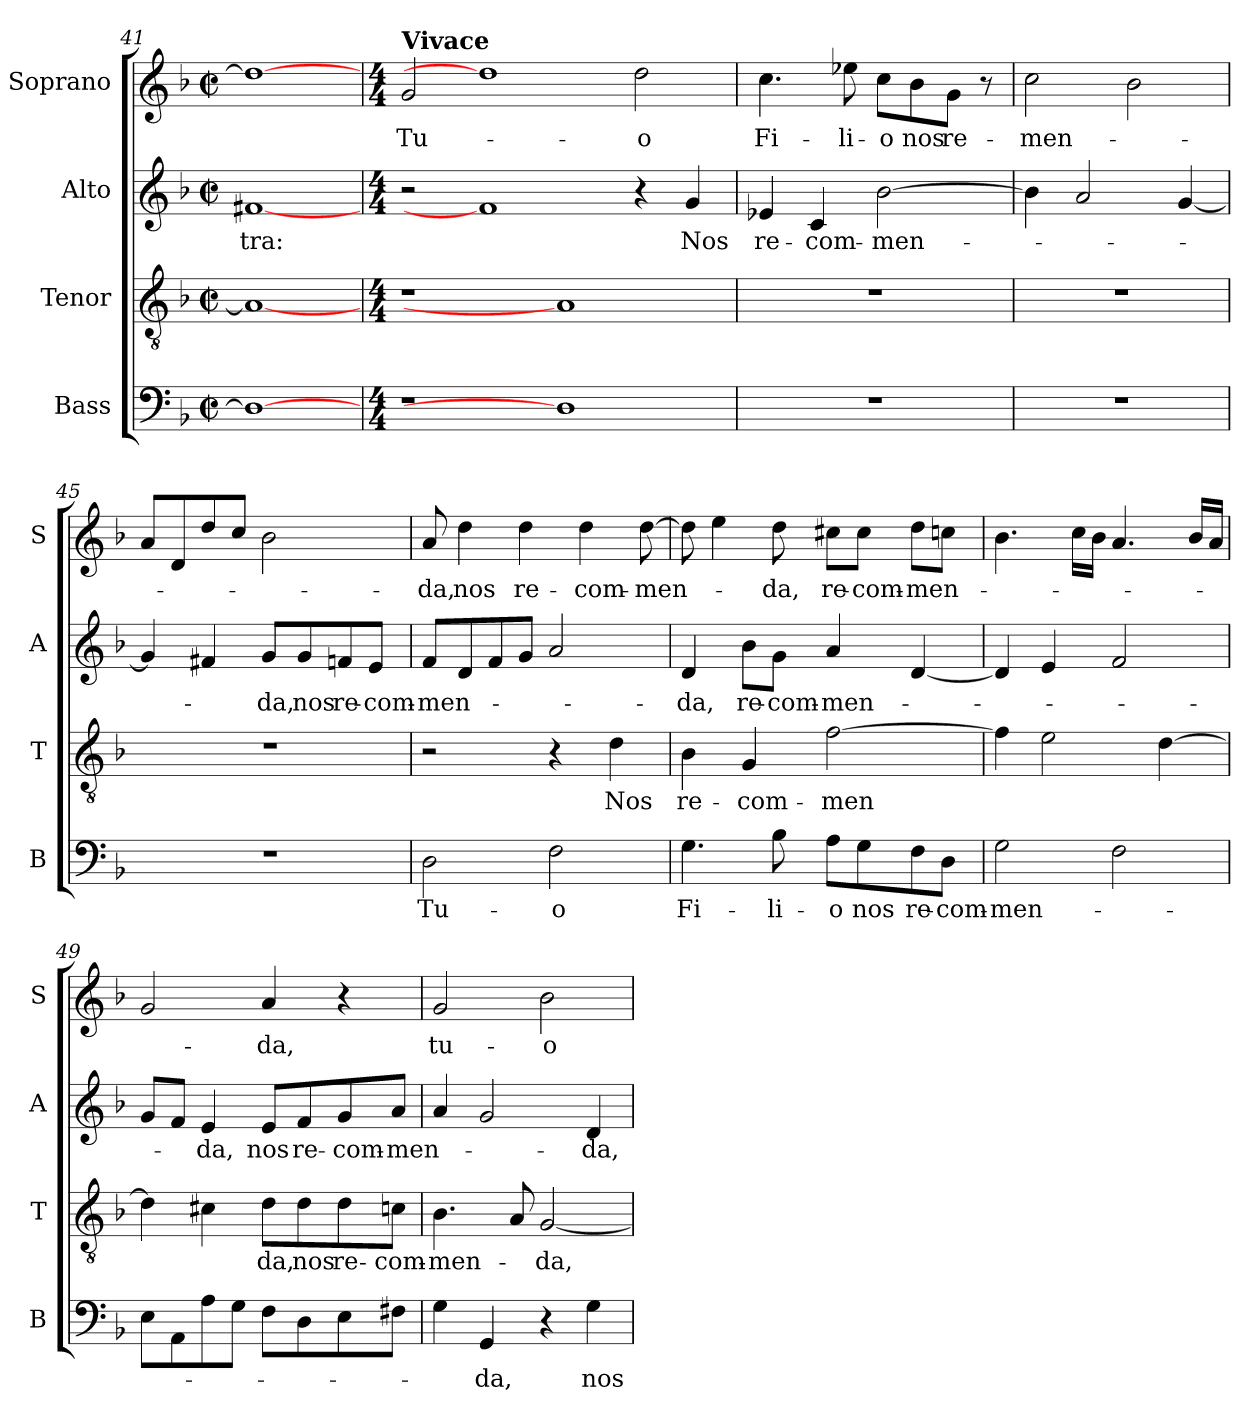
**kern	**text	**kern	**text	**kern	**text	**kern	**text
*part4	*part4	*part3	*part3	*part2	*part2	*part1	*part1
*staff4	*staff4	*staff3	*staff3	*staff2	*staff2	*staff1	*staff1
*I"Bass	*	*I"Tenor	*	*I"Alto	*	*I"Soprano	*
*I'B	*	*I'T	*	*I'A	*	*I'S	*
!!LO:LB:g=z
*clefF4	*	*clefGv2	*	*clefG2	*	*clefG2	*
*k[b-]	*	*k[b-]	*	*k[b-]	*	*k[b-]	*
*F:	*	*F:	*	*F:	*	*F:	*
*M2/2	*	*M2/2	*	*M2/2	*	*M2/2	*
*met(c|)	*	*met(c|)	*	*met(c|)	*	*met(c|)	*
=41	=41	=41	=41	=41	=41	=41	=41
!	!	!	!	!	!LO:LY:b	!	!
1D_	.	1A_	.	[1f#X	-tra:	1dd_	.
=42	=42	=42	=42	=42	=42	=42	=42
*M4/4	*	*M4/4	*	*M4/4	*	*M4/4	*
!	!	!	!	!	!	!LO:TX:a:B:t=Vivace	!
!	!	!	!	!	!	!	!LO:LY:b
1r	.	1r	.	2r	.	2g/	Tu-
.	.	.	.	1f#]	.	1dd]	.
1D]	.	1A]	.	.	.	.	.
!	!	!	!	!	!	!	!LO:LY:b
.	.	.	.	4r	.	2dd\	-o
!	!	!	!	!	!LO:LY:b	!	!
.	.	.	.	4g/	Nos	.	.
=43	=43	=43	=43	=43	=43	=43	=43
!	!	!	!	!	!LO:LY:b	!	!LO:LY:b
1r	.	1r	.	4e-X/	re-	4.cc\	Fi-
!	!	!	!	!	!LO:LY:b	!	!
.	.	.	.	4c/	-com-	.	.
!	!	!	!	!	!	!	!LO:LY:b
.	.	.	.	.	.	8ee-X\	-li-
!	!	!	!	!	!LO:LY:b	!	!LO:LY:b
.	.	.	.	[2b-\	-men-	8cc\L	-o
!	!	!	!	!	!	!	!LO:LY:b
.	.	.	.	.	.	8b-\	nos
!	!	!	!	!	!	!	!LO:LY:b
.	.	.	.	.	.	8g\J	re-
.	.	.	.	.	.	8r	.
=44	=44	=44	=44	=44	=44	=44	=44
!	!	!	!	!	!	!	!LO:LY:b
1r	.	1r	.	4b-\]	.	2cc\	-men-
.	.	.	.	2a/	.	.	.
.	.	.	.	.	.	2b-\	.
.	.	.	.	[4g/	.	.	.
=45	=45	=45	=45	=45	=45	=45	=45
1r	.	1r	.	4g/]	.	8a/L	.
.	.	.	.	.	.	8d/	.
.	.	.	.	4f#X/	.	8dd/	.
.	.	.	.	.	.	8cc/J	.
!	!	!	!	!	!LO:LY:b	!	!
.	.	.	.	8g/L	-da,	2b-\	.
!	!	!	!	!	!LO:LY:b	!	!
.	.	.	.	8g/	nos	.	.
!	!	!	!	!	!LO:LY:b	!	!
.	.	.	.	8fn/	re-	.	.
!	!	!	!	!	!LO:LY:b	!	!
.	.	.	.	8e/J	-com-	.	.
!!LO:LB:g=z
=46	=46	=46	=46	=46	=46	=46	=46
!	!LO:LY:b	!	!	!	!LO:LY:b	!	!LO:LY:b
2D\	Tu-	2r	.	8f/L	-men-	8a/	-da,
!	!	!	!	!	!	!	!LO:LY:b
.	.	.	.	8d/	.	4dd\	nos
.	.	.	.	8f/	.	.	.
!	!	!	!	!	!	!	!LO:LY:b
.	.	.	.	8g/J	.	4dd\	re-
!	!LO:LY:b	!	!	!	!	!	!
2F\	-o	4r	.	2a/	.	.	.
!	!	!	!	!	!	!	!LO:LY:b
.	.	.	.	.	.	4dd\	-com-
!	!	!	!LO:LY:b	!	!	!	!
.	.	4d\	Nos	.	.	.	.
!	!	!	!	!	!	!	!LO:LY:b
.	.	.	.	.	.	[8dd\	-men-
=47	=47	=47	=47	=47	=47	=47	=47
!	!LO:LY:b	!	!LO:LY:b	!	!LO:LY:b	!	!
4.G\	Fi-	4B-\	re-	4d/	-da,	8dd\]	.
.	.	.	.	.	.	4ee\	.
!	!	!	!LO:LY:b	!	!LO:LY:b	!	!
.	.	4G/	-com-	8b-\L	re-	.	.
!	!LO:LY:b	!	!	!	!LO:LY:b	!	!LO:LY:b
8B-\	-li-	.	.	8g\J	-com-	8dd\	-da,
!	!LO:LY:b	!	!LO:LY:b	!	!LO:LY:b	!	!LO:LY:b
8A\L	-o	[2f\	-men	4a/	-men-	8cc#X\L	re-
!	!LO:LY:b	!	!	!	!	!	!LO:LY:b
8G\	nos	.	.	.	.	8cc#\J	-com-
!	!LO:LY:b	!	!	!	!	!	!LO:LY:b
8F\	re-	.	.	[4d/	.	8dd\L	-men-
!	!LO:LY:b	!	!	!	!	!	!
8D\J	-com-	.	.	.	.	8ccn\J	.
=48	=48	=48	=48	=48	=48	=48	=48
!	!LO:LY:b	!	!	!	!	!	!
2G\	-men-	4f\]	.	4d/]	.	4.b-\	.
.	.	2e\	.	4e/	.	.	.
.	.	.	.	.	.	16cc\LL	.
.	.	.	.	.	.	16b-\JJ	.
2F\	.	.	.	2f/	.	4.a/	.
.	.	[4d\	.	.	.	.	.
.	.	.	.	.	.	16b-/LL	.
.	.	.	.	.	.	16a/JJ	.
=49	=49	=49	=49	=49	=49	=49	=49
8E\L	.	4d\]	.	8g/L	.	2g/	.
8AA\	.	.	.	8f/J	.	.	.
!	!	!	!	!	!LO:LY:b	!	!
8A\	.	4c#X\	.	4e/	-da,	.	.
8G\J	.	.	.	.	.	.	.
!	!	!	!LO:LY:b	!	!LO:LY:b	!	!LO:LY:b
8F\L	.	8d\L	da,	8e/L	nos	4a/	-da,
!	!	!	!LO:LY:b	!	!LO:LY:b	!	!
8D\	.	8d\	nos	8f/	re-	.	.
!	!	!	!LO:LY:b	!	!LO:LY:b	!	!
8E\	.	8d\	re-	8g/	-com-	4r	.
!	!	!	!LO:LY:b	!	!LO:LY:b	!	!
8F#X\J	.	8cn\J	-com-	8a/J	-men-	.	.
=50	=50	=50	=50	=50	=50	=50	=50
!	!	!	!LO:LY:b	!	!	!	!LO:LY:b
4G\	.	4.B-\	-men-	4a/	.	2g/	tu-
!	!LO:LY:b	!	!	!	!	!	!
4GG/	-da,	.	.	2g/	.	.	.
.	.	8A/	.	.	.	.	.
!	!	!	!LO:LY:b	!	!	!	!LO:LY:b
4r	.	[2G/	-da,	.	.	2b-\	-o
!	!LO:LY:b	!	!	!	!LO:LY:b	!	!
4G\	nos	.	.	4d/	-da,	.	.
=	=	=	=	=	=	=	=
*-	*-	*-	*-	*-	*-	*-	*-
